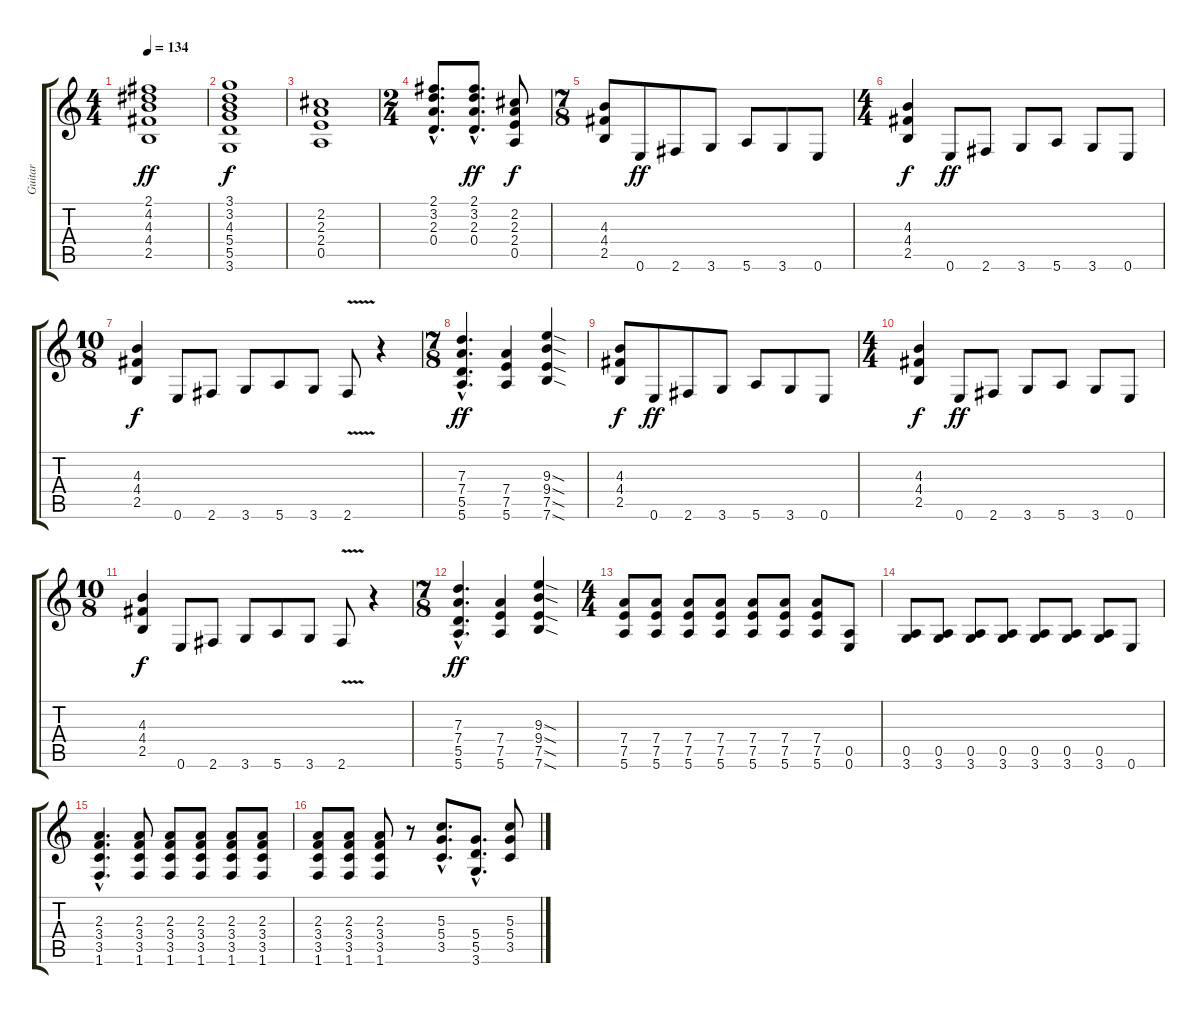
\track ("Guitar" "Guitar") {instrument distortionguitar}
\staff {score tabs}
\tuning (E4 B3 G3 D3 A2 E2) {hide}
\ts (4 4)
\tempo 134
\clef g2
\ks c
(2.1 4.2 4.3 4.4 2.5).1{dy ff} |
(3.1 3.2 4.3 5.4 5.5 3.6).1{dy f} |
(2.2 2.3 2.4 0.5).1 |
\ts (2 4)
(2.1{hac} 3.2{hac} 2.3{hac} 0.4{hac}).8{d} (2.1{hac} 3.2{hac} 2.3{hac} 0.4{hac}).8{d dy ff} (2.2 2.3 2.4 0.5).8{dy f} |
\ts (7 8)
(4.3 4.4 2.5).8 0.6.8{dy ff} 2.6.8 3.6.8 5.6.8 3.6.8 0.6.8 |
\ts (4 4)
(4.3 4.4 2.5).4{dy f} 0.6.8{dy ff} 2.6.8 3.6.8 5.6.8 3.6.8 0.6.8 |
\ts (10 8)
(4.3 4.4 2.5).4{dy f} 0.6.8 2.6.8 3.6.8 5.6.8 3.6.8 2.6{v}.8 r.4 |
\ts (7 8)
(7.3{hac} 7.4{hac} 5.5{hac} 5.6{hac}).4{d dy ff} (7.4 7.5 5.6).4 (9.3{sod} 9.4{sod} 7.5{sod} 7.6{sod}).4 |
(4.3 4.4 2.5).8{dy f} 0.6.8{dy ff} 2.6.8 3.6.8 5.6.8 3.6.8 0.6.8 |
\ts (4 4)
(4.3 4.4 2.5).4{dy f} 0.6.8{dy ff} 2.6.8 3.6.8 5.6.8 3.6.8 0.6.8 |
\ts (10 8)
(4.3 4.4 2.5).4{dy f} 0.6.8 2.6.8 3.6.8 5.6.8 3.6.8 2.6{v}.8 r.4 |
\ts (7 8)
(7.3{hac} 7.4{hac} 5.5{hac} 5.6{hac}).4{d dy ff} (7.4 7.5 5.6).4 (9.3{sod} 9.4{sod} 7.5{sod} 7.6{sod}).4 |
\ts (4 4)
(7.4 7.5 5.6).8 (7.4 7.5 5.6).8 (7.4 7.5 5.6).8 (7.4 7.5 5.6).8 (7.4 7.5 5.6).8 (7.4 7.5 5.6).8 (7.4 7.5 5.6).8 (0.5 0.6).8 |
(0.5 3.6).8 (0.5 3.6).8 (0.5 3.6).8 (0.5 3.6).8 (0.5 3.6).8 (0.5 3.6).8 (0.5 3.6).8 0.6.8 |
(2.3{hac} 3.4{hac} 3.5{hac} 1.6{hac}).4{d} (2.3 3.4 3.5 1.6).8 (2.3 3.4 3.5 1.6).8 (2.3 3.4 3.5 1.6).8 (2.3 3.4 3.5 1.6).8 (2.3 3.4 3.5 1.6).8 |
(2.3 3.4 3.5 1.6).8 (2.3 3.4 3.5 1.6).8 (2.3 3.4 3.5 1.6).8 r.8 (5.3{hac} 5.4{hac} 3.5{hac}).8{d} (5.4{hac} 5.5{hac} 3.6{hac}).8{d} (5.3 5.4 3.5).8
